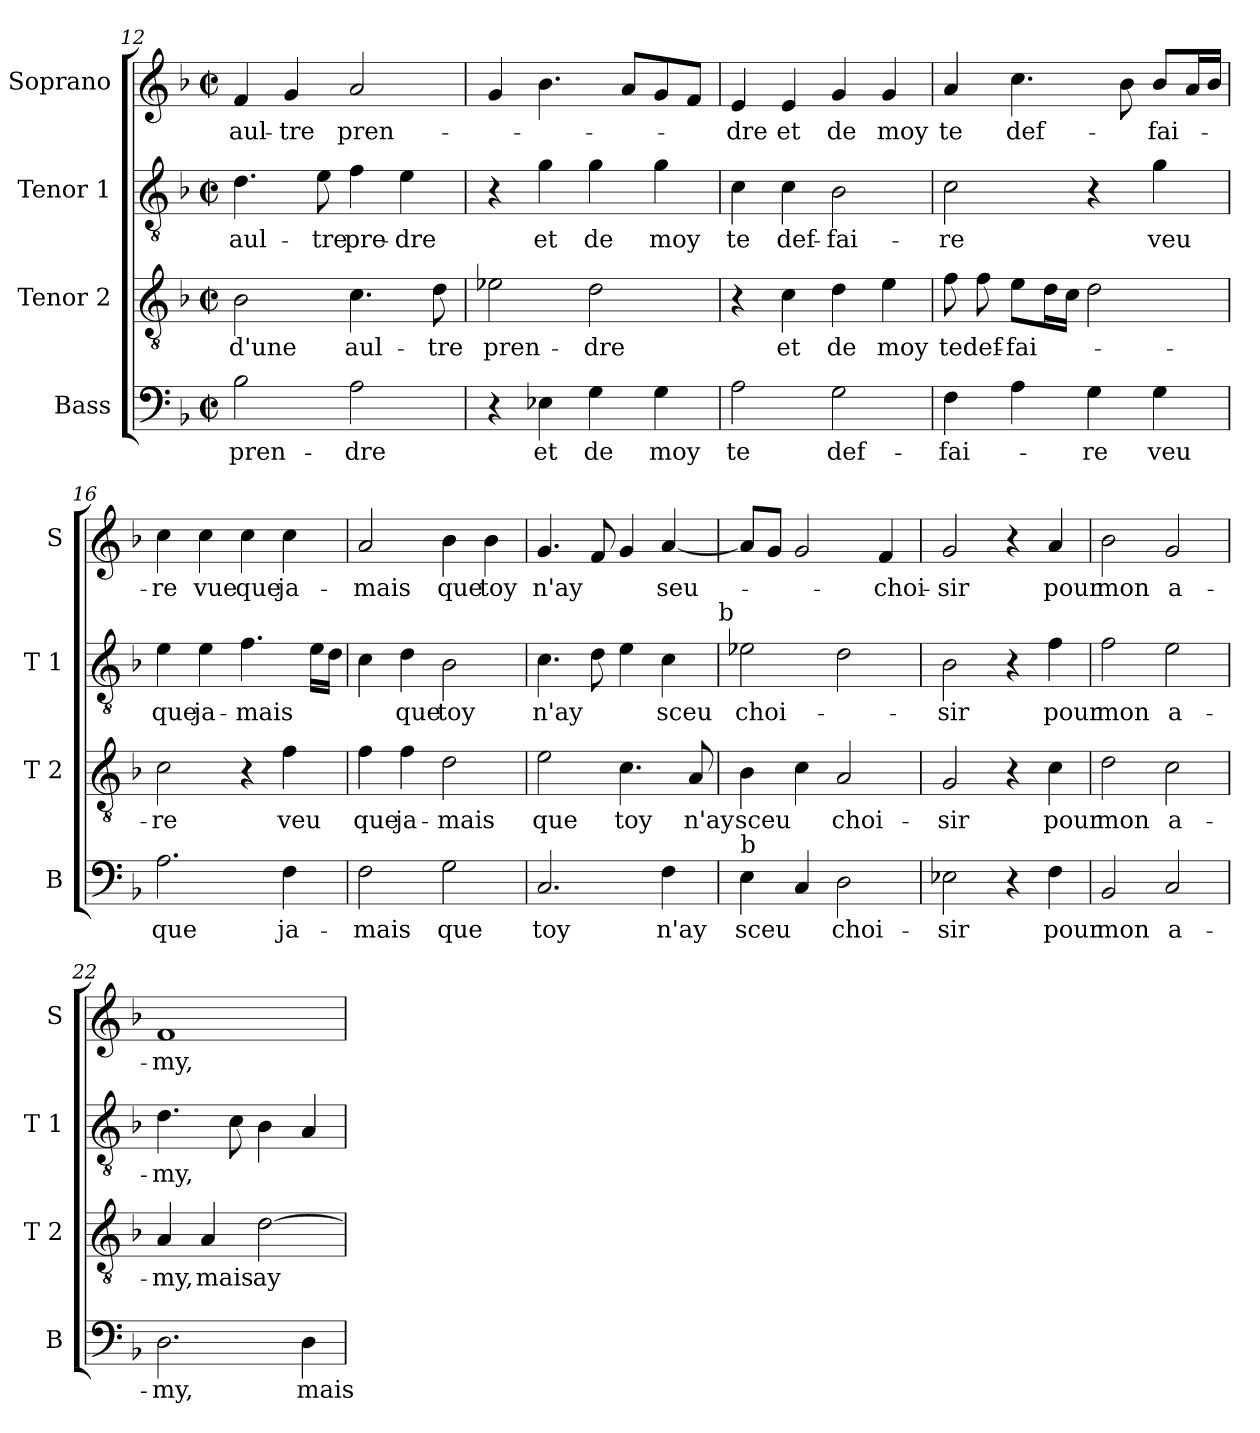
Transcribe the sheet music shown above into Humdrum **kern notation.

**kern	**text	**kern	**text	**kern	**text	**kern	**text
*part4	*part4	*part3	*part3	*part2	*part2	*part1	*part1
*staff4	*staff4	*staff3	*staff3	*staff2	*staff2	*staff1	*staff1
*I"Bass	*	*I"Tenor 2	*	*I"Tenor 1	*	*I"Soprano	*
*I'B	*	*I'T 2	*	*I'T 1	*	*I'S	*
*clefF4	*	*clefGv2	*	*clefGv2	*	*clefG2	*
*k[b-]	*	*k[b-]	*	*k[b-]	*	*k[b-]	*
*F:	*	*F:	*	*F:	*	*F:	*
*M2/2	*	*M2/2	*	*M2/2	*	*M2/2	*
*met(c|)	*	*met(c|)	*	*met(c|)	*	*met(c|)	*
=12	=12	=12	=12	=12	=12	=12	=12
2B-\	pren-	2B-\	d'une	4.d\	aul-	4f/	-aul-
.	.	.	.	.	.	4g/	-tre
.	.	.	.	8e\	-tre	.	.
2A\	-dre	4.c\	aul-	4f\	pre-	2a/	pren-
.	.	.	.	4e\	-dre	.	.
.	.	8d\	-tre	.	.	.	.
=13	=13	=13	=13	=13	=13	=13	=13
4r	.	2e-X\	pren-	4r	.	4g/	.
4E-X\	et	.	.	4g\	et	4.b-\	.
4G\	de	2d\	-dre	4g\	de	.	.
.	.	.	.	.	.	8a/L	.
4G\	moy	.	.	4g\	moy	8g/	.
.	.	.	.	.	.	8f/J	.
=14	=14	=14	=14	=14	=14	=14	=14
2A\	te	4r	.	4c\	te	4e/	-dre
.	.	4c\	et	4c\	def-	4e/	et
2G\	def-	4d\	de	2B-\	-fai-	4g/	de
.	.	4e\	moy	.	.	4g/	moy
=15	=15	=15	=15	=15	=15	=15	=15
4F\	-fai-	8f\	te	2c\	-re	4a/	te
.	.	8f\	def-	.	.	.	.
4A\	.	8e\L	-fai-	.	.	4.cc\	def-
.	.	16d\L	.	.	.	.	.
.	.	16c\JJ	.	.	.	.	.
4G\	-re	2d\	.	4r	.	.	.
.	.	.	.	.	.	8b-\	.
4G\	veu	.	.	4g\	veu	8b-/L	-fai-
.	.	.	.	.	.	16a/L	.
.	.	.	.	.	.	16b-/JJ	.
!!LO:PB:g=z
=16	=16	=16	=16	=16	=16	=16	=16
2.A\	que	2c\	-re	4e\	que	4cc\	-re
.	.	.	.	4e\	ja-	4cc\	vue
.	.	4r	.	4.f\	-mais	4cc\	que
4F\	ja-	4f\	veu	.	.	4cc\	ja-
.	.	.	.	16e\LL	.	.	.
.	.	.	.	16d\JJ	.	.	.
=17	=17	=17	=17	=17	=17	=17	=17
2F\	-mais	4f\	que	4c\	.	2a/	-mais
.	.	4f\	ja-	4d\	que	.	.
2G\	que	2d\	-mais	2B-\	toy	4b-\	que
.	.	.	.	.	.	4b-\	toy
=18	=18	=18	=18	=18	=18	=18	=18
2.C/	toy	2e\	que	4.c\	n'ay	4.g/	n'ay
.	.	.	.	8d\	.	8f/	.
.	.	4.c\	toy	4e\	.	4g/	.
4F\	n'ay	.	.	4c\	sceu	[4a/	seu-
.	.	8A/	n'ay	.	.	.	.
!	!	!	!	!LO:TX:a:t=b	!	!	!
=19	=19	=19	=19	=19	=19	=19	=19
!LO:TX:a:t=b	!	!	!	!	!	!	!
4E\	sceu	4B-\	sceu	2e-X\	choi-	8a/L]	.
.	.	.	.	.	.	8g/J	.
4C/	.	4c\	.	.	.	2g/	.
2D\	choi-	2A/	choi-	2d\	.	.	.
.	.	.	.	.	.	4f/	-choi-
=20	=20	=20	=20	=20	=20	=20	=20
2E-X\	-sir	2G/	-sir	2B-\	-sir	2g/	-sir
4r	.	4r	.	4r	.	4r	.
4F\	pour	4c\	pour	4f\	pour	4a/	pour
!!LO:LB:g=z
=21	=21	=21	=21	=21	=21	=21	=21
2BB-/	mon	2d\	mon	2f\	mon	2b-\	mon
2C/	a-	2c\	a-	2e\	a-	2g/	a-
=22	=22	=22	=22	=22	=22	=22	=22
2.D\	-my,	4A/	-my,	4.d\	-my,	1f	-my,
.	.	4A/	mais	.	.	.	.
.	.	.	.	8c\	.	.	.
.	.	[2d\	ay	4B-\	.	.	.
4D\	mais	.	.	4A/	.	.	.
=	=	=	=	=	=	=	=
*-	*-	*-	*-	*-	*-	*-	*-
